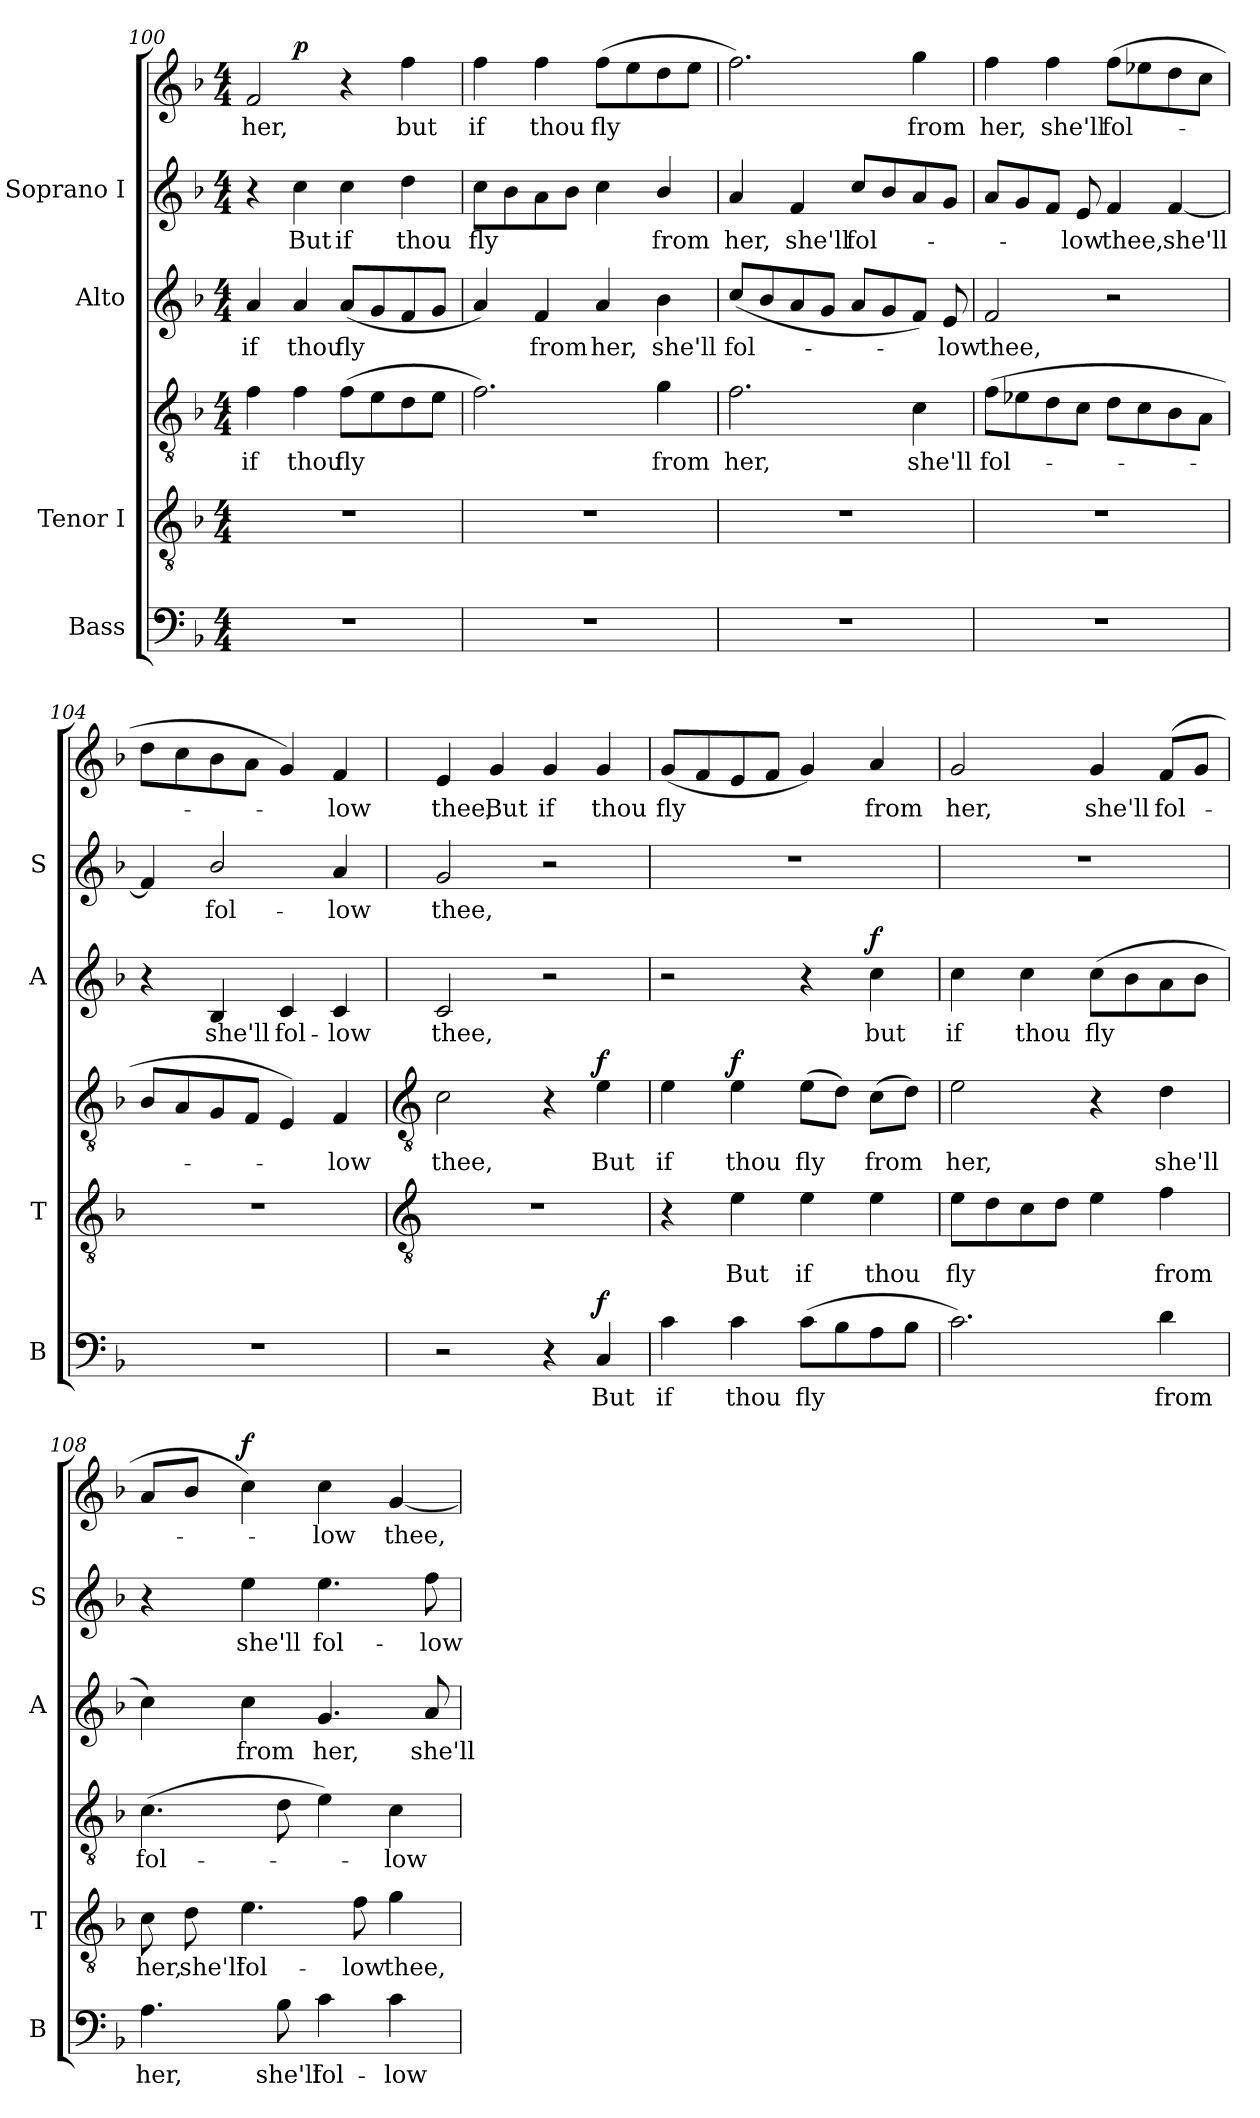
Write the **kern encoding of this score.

**kern	**text	**dynam	**kern	**text	**kern	**text	**dynam	**kern	**text	**dynam	**kern	**text	**kern	**text	**dynam
*part4	*part4	*part4	*part3	*part3	*part3	*part3	*part3	*part2	*part2	*part2	*part1	*part1	*part1	*part1	*part1
*staff6	*staff6	*staff6	*staff5	*staff5	*staff4	*staff4	*staff4/5	*staff3	*staff3	*staff3	*staff2	*staff2	*staff1	*staff1	*staff1/2
*I"Bass	*	*	*I"Tenor I	*	*	*	*	*I"Alto	*	*	*I"Soprano I	*	*	*	*
*I'B	*	*	*I'T	*	*	*	*	*I'A	*	*	*I'S	*	*	*	*
!!LO:LB:g=z
*clefF4	*	*	*clefGv2	*	*clefGv2	*	*	*clefG2	*	*	*clefG2	*	*clefG2	*	*
*k[b-]	*	*	*k[b-]	*	*k[b-]	*	*	*k[b-]	*	*	*k[b-]	*	*k[b-]	*	*
*F:	*	*	*F:	*	*F:	*	*	*F:	*	*	*F:	*	*F:	*	*
*M4/4	*	*	*M4/4	*	*M4/4	*	*	*M4/4	*	*	*M4/4	*	*M4/4	*	*
=100	=100	=100	=100	=100	=100	=100	=100	=100	=100	=100	=100	=100	=100	=100	=100
!	!	!	!	!	!	!LO:LY:b	!	!	!LO:LY:b	!	!	!	!	!LO:LY:b	!
1r	.	.	1r	.	4f	if	.	4a	if	.	4r	.	2f	her,	.
!	!	!	!	!	!	!LO:LY:b	!	!	!LO:LY:b	!	!	!LO:LY:b	!	!	!LO:DY:b=2
.	.	.	.	.	4f	thou	.	4a	thou	.	4cc	But	.	.	p
!	!	!	!	!	!	!LO:LY:b	!	!	!LO:LY:b	!	!	!LO:LY:b	!	!	!
.	.	.	.	.	(>8fL	fly	.	(<8aL	fly	.	4cc	if	4r	.	.
.	.	.	.	.	8e	.	.	8g	.	.	.	.	.	.	.
!	!	!	!	!	!	!	!	!	!	!	!	!LO:LY:b	!	!LO:LY:b	!
.	.	.	.	.	8d	.	.	8f	.	.	4dd	thou	4ff	but	.
.	.	.	.	.	8eJ	.	.	8gJ	.	.	.	.	.	.	.
=101	=101	=101	=101	=101	=101	=101	=101	=101	=101	=101	=101	=101	=101	=101	=101
!	!	!	!	!	!	!	!	!	!	!	!	!LO:LY:b	!	!LO:LY:b	!
1r	.	.	1r	.	2.f)	.	.	4a)	.	.	8ccL	fly	4ff	if	.
.	.	.	.	.	.	.	.	.	.	.	8b-	.	.	.	.
!	!	!	!	!	!	!	!	!	!LO:LY:b	!	!	!	!	!LO:LY:b	!
.	.	.	.	.	.	.	.	4f	from	.	8a	.	4ff	thou	.
.	.	.	.	.	.	.	.	.	.	.	8b-J	.	.	.	.
!	!	!	!	!	!	!	!	!	!LO:LY:b	!	!	!	!	!LO:LY:b	!
.	.	.	.	.	.	.	.	4a	her,	.	4cc\	.	(>8ffL	fly	.
.	.	.	.	.	.	.	.	.	.	.	.	.	8ee	.	.
!	!	!	!	!	!	!LO:LY:b	!	!	!LO:LY:b	!	!	!LO:LY:b	!	!	!
.	.	.	.	.	4g	from	.	4b-	she'll	.	4b-/	from	8dd	.	.
.	.	.	.	.	.	.	.	.	.	.	.	.	8eeJ	.	.
=102	=102	=102	=102	=102	=102	=102	=102	=102	=102	=102	=102	=102	=102	=102	=102
!	!	!	!	!	!	!LO:LY:b	!	!	!LO:LY:b	!	!	!LO:LY:b	!	!	!
1r	.	.	1r	.	2.f	her,	.	(<8ccL	fol-	.	4a	her,	2.ff)	.	.
.	.	.	.	.	.	.	.	8b-	.	.	.	.	.	.	.
!	!	!	!	!	!	!	!	!	!	!	!	!LO:LY:b	!	!	!
.	.	.	.	.	.	.	.	8a	.	.	4f	she'll	.	.	.
.	.	.	.	.	.	.	.	8gJ	.	.	.	.	.	.	.
!	!	!	!	!	!	!	!	!	!	!	!	!LO:LY:b	!	!	!
.	.	.	.	.	.	.	.	8aL	.	.	8ccL	fol-	.	.	.
.	.	.	.	.	.	.	.	8g	.	.	8b-	.	.	.	.
!	!	!	!	!	!	!LO:LY:b	!	!	!	!	!	!	!	!LO:LY:b	!
.	.	.	.	.	4c	she'll	.	8fJ)	.	.	8a	.	4gg	from	.
!	!	!	!	!	!	!	!	!	!LO:LY:b	!	!	!	!	!	!
.	.	.	.	.	.	.	.	8e	low	.	8gJ	.	.	.	.
=103	=103	=103	=103	=103	=103	=103	=103	=103	=103	=103	=103	=103	=103	=103	=103
!	!	!	!	!	!	!LO:LY:b	!	!	!LO:LY:b	!	!	!	!	!LO:LY:b	!
1r	.	.	1r	.	(<8fL	fol-	.	2f	thee,	.	8aL	.	4ff	her,	.
.	.	.	.	.	8e-X	.	.	.	.	.	8g	.	.	.	.
!	!	!	!	!	!	!	!	!	!	!	!	!	!	!LO:LY:b	!
.	.	.	.	.	8d	.	.	.	.	.	8fJ	.	4ff	she'll	.
!	!	!	!	!	!	!	!	!	!	!	!	!LO:LY:b	!	!	!
.	.	.	.	.	8cJ	.	.	.	.	.	8e	low	.	.	.
!	!	!	!	!	!	!	!	!	!	!	!	!LO:LY:b	!	!LO:LY:b	!
.	.	.	.	.	8dL	.	.	2r	.	.	4f	thee,	(>8ffL	fol-	.
.	.	.	.	.	8c	.	.	.	.	.	.	.	8ee-X	.	.
!	!	!	!	!	!	!	!	!	!	!	!	!LO:LY:b	!	!	!
.	.	.	.	.	8B-	.	.	.	.	.	[4f	she'll	8dd	.	.
.	.	.	.	.	8AJ	.	.	.	.	.	.	.	8ccJ	.	.
=104	=104	=104	=104	=104	=104	=104	=104	=104	=104	=104	=104	=104	=104	=104	=104
1r	.	.	1r	.	8B-L	.	.	4r	.	.	4f]	.	8ddL	.	.
.	.	.	.	.	8A	.	.	.	.	.	.	.	8cc	.	.
!	!	!	!	!	!	!	!	!	!LO:LY:b	!	!	!LO:LY:b	!	!	!
.	.	.	.	.	8G	.	.	4B-	she'll	.	2b-/	fol-	8b-	.	.
.	.	.	.	.	8FJ	.	.	.	.	.	.	.	8aJ	.	.
!	!	!	!	!	!	!	!	!	!LO:LY:b	!	!	!	!	!	!
.	.	.	.	.	4E)	.	.	4c	fol-	.	.	.	4g)	.	.
!	!	!	!	!	!	!LO:LY:b	!	!	!LO:LY:b	!	!	!LO:LY:b	!	!LO:LY:b	!
.	.	.	.	.	4F	low	.	4c	-low	.	4a	-low	4f	low	.
!!LO:LB:g=z
=105	=105	=105	=105	=105	=105	=105	=105	=105	=105	=105	=105	=105	=105	=105	=105
*	*	*	*clefGv2	*	*clefGv2	*	*	*	*	*	*	*	*	*	*
!	!	!	!	!	!	!LO:LY:b	!	!	!LO:LY:b	!	!	!LO:LY:b	!	!LO:LY:b	!
2r	.	.	1r	.	2c	thee,	.	2c	thee,	.	2g	thee,	4e	thee,	.
!	!	!	!	!	!	!	!	!	!	!	!	!	!	!LO:LY:b	!
.	.	.	.	.	.	.	.	.	.	.	.	.	4g	But	.
!	!	!	!	!	!	!	!	!	!	!	!	!	!	!LO:LY:b	!
4r	.	.	.	.	4r	.	.	2r	.	.	2r	.	4g	if	.
!	!LO:LY:b	!LO:DY:b	!	!	!	!LO:LY:b	!LO:DY:b	!	!	!	!	!	!	!LO:LY:b	!
4C	But	f	.	.	4e	But	f	.	.	.	.	.	4g	thou	.
=106	=106	=106	=106	=106	=106	=106	=106	=106	=106	=106	=106	=106	=106	=106	=106
!	!LO:LY:b	!	!	!	!	!LO:LY:b	!	!	!	!	!	!	!	!LO:LY:b	!
4c	if	.	4r	.	4e	if	.	2r	.	.	1r	.	(<8gL	fly	.
.	.	.	.	.	.	.	.	.	.	.	.	.	8f	.	.
!	!LO:LY:b	!	!	!LO:LY:b	!	!LO:LY:b	!LO:DY:b=2	!	!	!	!	!	!	!	!
4c	thou	.	4e	But	4e	thou	f	.	.	.	.	.	8e	.	.
.	.	.	.	.	.	.	.	.	.	.	.	.	8fJ	.	.
!	!LO:LY:b	!	!	!LO:LY:b	!	!LO:LY:b	!	!	!	!	!	!	!	!	!
(>8cL	fly	.	4e	if	(>8eL	fly	.	4r	.	.	.	.	4g)	.	.
8B-	.	.	.	.	8dJ)	.	.	.	.	.	.	.	.	.	.
!	!	!	!	!LO:LY:b	!	!LO:LY:b	!	!	!LO:LY:b	!LO:DY:b	!	!	!	!LO:LY:b	!
8A	.	.	4e	thou	(>8cL	from	.	4cc	but	f	.	.	4a	from	.
8B-J	.	.	.	.	8dJ)	.	.	.	.	.	.	.	.	.	.
=107	=107	=107	=107	=107	=107	=107	=107	=107	=107	=107	=107	=107	=107	=107	=107
!	!	!	!	!LO:LY:b	!	!LO:LY:b	!	!	!LO:LY:b	!	!	!	!	!LO:LY:b	!
2.c)	.	.	8eL	fly	2e	her,	.	4cc	if	.	1r	.	2g	her,	.
.	.	.	8d	.	.	.	.	.	.	.	.	.	.	.	.
!	!	!	!	!	!	!	!	!	!LO:LY:b	!	!	!	!	!	!
.	.	.	8c	.	.	.	.	4cc	thou	.	.	.	.	.	.
.	.	.	8dJ	.	.	.	.	.	.	.	.	.	.	.	.
!	!	!	!	!	!	!	!	!	!LO:LY:b	!	!	!	!	!LO:LY:b	!
.	.	.	4e	.	4r	.	.	(>8ccL	fly	.	.	.	4g	she'll	.
.	.	.	.	.	.	.	.	8b-	.	.	.	.	.	.	.
!	!LO:LY:b	!	!	!LO:LY:b	!	!LO:LY:b	!	!	!	!	!	!	!	!LO:LY:b	!
4d	from	.	4f	from	4d	she'll	.	8a	.	.	.	.	(<8fL	fol-	.
.	.	.	.	.	.	.	.	8b-J	.	.	.	.	8gJ	.	.
=108	=108	=108	=108	=108	=108	=108	=108	=108	=108	=108	=108	=108	=108	=108	=108
!	!LO:LY:b	!	!	!LO:LY:b	!	!LO:LY:b	!	!	!	!	!	!	!	!	!
4.A	her,	.	8c	her,	(>4.c	fol-	.	4cc)	.	.	4r	.	8aL	.	.
!	!	!	!	!LO:LY:b	!	!	!	!	!	!	!	!	!	!	!
.	.	.	8d	she'll	.	.	.	.	.	.	.	.	8b-J	.	.
!	!	!	!	!LO:LY:b	!	!	!	!	!LO:LY:b	!	!	!LO:LY:b	!	!	!LO:DY:b=2
.	.	.	4.e	fol-	.	.	.	4cc	from	.	4ee	she'll	4cc\)	.	f
!	!LO:LY:b	!	!	!	!	!	!	!	!	!	!	!	!	!	!
8B-	she'll	.	.	.	8d	.	.	.	.	.	.	.	.	.	.
!	!LO:LY:b	!	!	!	!	!	!	!	!LO:LY:b	!	!	!LO:LY:b	!	!LO:LY:b	!
4c	fol-	.	.	.	4e)	.	.	4.g	her,	.	4.ee	fol-	4cc\	low	.
!	!	!	!	!LO:LY:b	!	!	!	!	!	!	!	!	!	!	!
.	.	.	8f	-low	.	.	.	.	.	.	.	.	.	.	.
!	!LO:LY:b	!	!	!LO:LY:b	!	!LO:LY:b	!	!	!	!	!	!	!	!LO:LY:b	!
4c	-low	.	4g	thee,	4c	low	.	.	.	.	.	.	[4g	thee,	.
!	!	!	!	!	!	!	!	!	!LO:LY:b	!	!	!LO:LY:b	!	!	!
.	.	.	.	.	.	.	.	8a	she'll	.	8ff	-low	.	.	.
=	=	=	=	=	=	=	=	=	=	=	=	=	=	=	=
*-	*-	*-	*-	*-	*-	*-	*-	*-	*-	*-	*-	*-	*-	*-	*-
